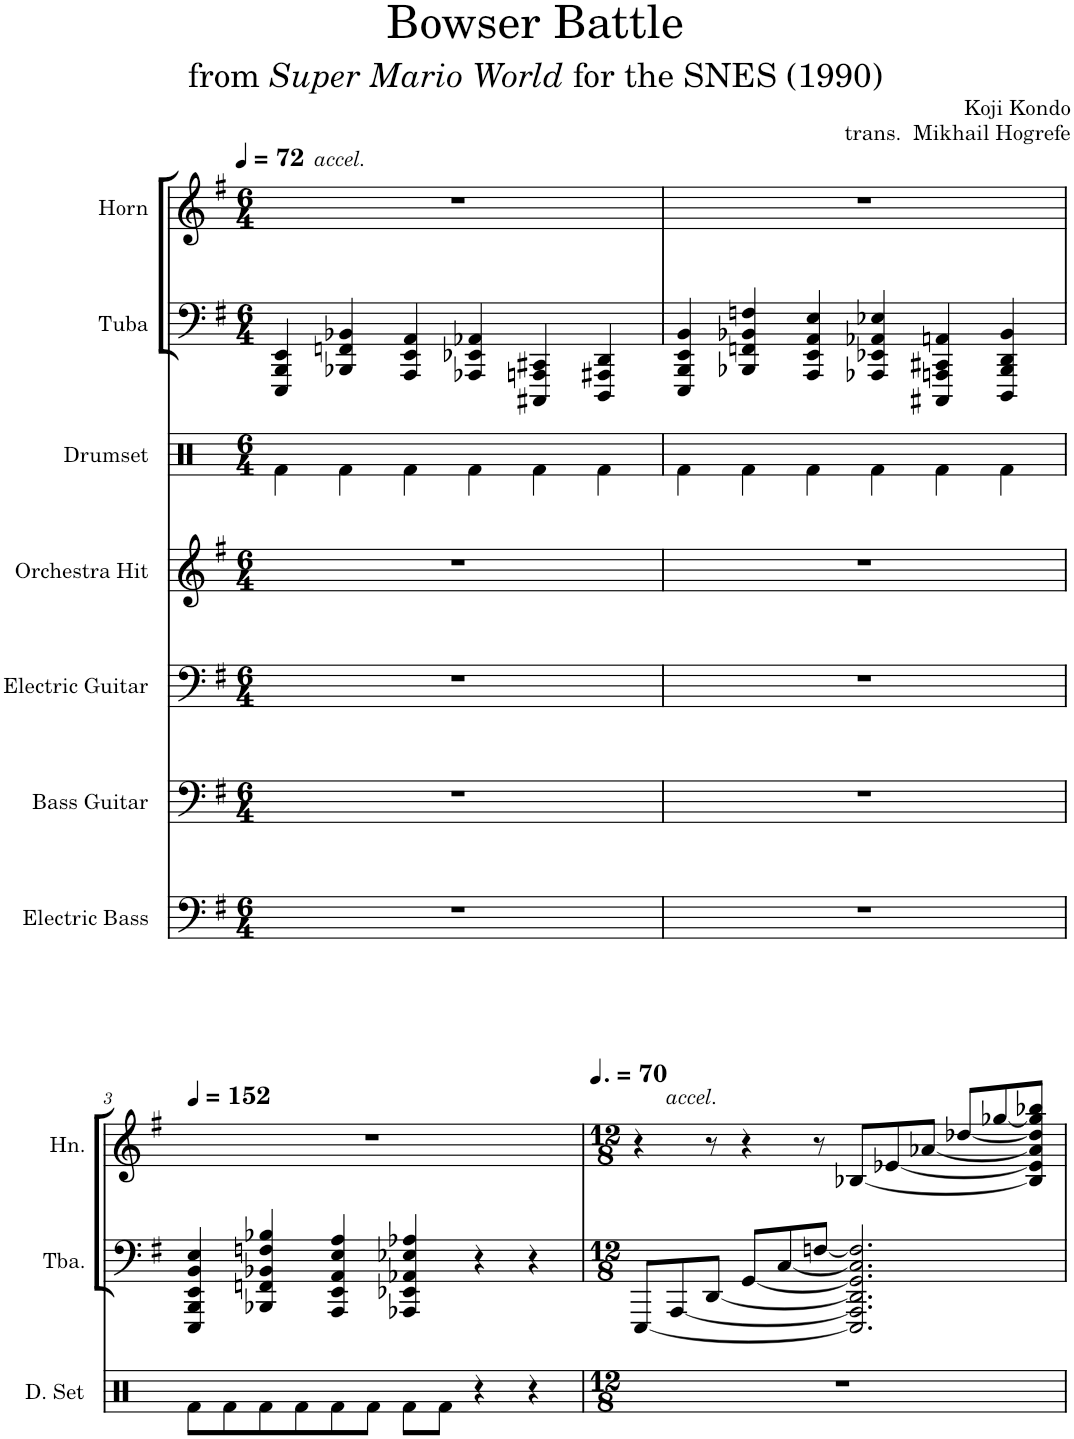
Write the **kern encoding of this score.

**kern	**kern	**kern	**kern	**kern	**kern	**kern
*part7	*part6	*part5	*part4	*part3	*part2	*part1
*staff7	*staff6	*staff5	*staff4	*staff3	*staff2	*staff1
*I"Electric Bass	*I"Bass Guitar	*I"Electric Guitar	*I"Orchestra Hit	*I"Drumset	*I"Tuba	*I"Horn
*I'El. B.	*I'B. Guit.	*I'El. Guit.	*I'Orch. H.	*I'D. Set	*I'Tba.	*I'Hn.
*clefF4	*clefF4	*clefF4	*clefG2	*clefX	*clefF4	*clefG2
*	*	*	*	*	*	*Trd4c7
*k[f#]	*k[f#]	*k[f#]	*k[f#]	*k[]	*k[f#]	*k[f#]
*M6/4	*M6/4	*M6/4	*M6/4	*M6/4	*M6/4	*M6/4
*MM72	*MM72	*MM72	*MM72	*MM72	*MM72	*MM72
=1	=1	=1	=1	=1	=1	=1
!	!	!	!	!	!	!LO:TX:a:i:t=accel.
1.r	1.r	1.r	1.r	4Rf\	4EEE/ 4BBB/ 4EE/	1.r
.	.	.	.	4Rf\	4BBB-X/ 4FFn/ 4BB-X/	.
.	.	.	.	4Rf\	4AAA/ 4EE/ 4AA/	.
.	.	.	.	4Rf\	4AAA-X/ 4EE-X/ 4AA-X/	.
.	.	.	.	4Rf\	4CCC#X/ 4AAAn/ 4CC#X/	.
.	.	.	.	4Rf\	4DDD/ 4AAA#X/ 4DD/	.
=2	=2	=2	=2	=2	=2	=2
1.r	1.r	1.r	1.r	4Rf\	4EEE/ 4BBB/ 4EE/ 4BB/	1.r
.	.	.	.	4Rf\	4BBB-X/ 4FFn/ 4BB-X/ 4Fn/	.
.	.	.	.	4Rf\	4AAA/ 4EE/ 4AA/ 4E/	.
.	.	.	.	4Rf\	4AAA-X/ 4EE-X/ 4AA-X/ 4E-X/	.
.	.	.	.	4Rf\	4CCC#X/ 4AAAn/ 4CC#X/ 4AAn/	.
.	.	.	.	4Rf\	4DDD/ 4BBB-/ 4DD/ 4BB-/	.
!!LO:LB:g=z
=3	=3	=3	=3	=3	=3	=3
*	*	*	*	*	*	*MM152
1.r	1.r	1.r	1.r	8Rf\L	4EEE/ 4BBB/ 4EE/ 4BB/ 4E/	1.r
.	.	.	.	8Rf\	.	.
.	.	.	.	8Rf\	4BBB-X/ 4FFn/ 4BB-X/ 4Fn/ 4B-X/	.
.	.	.	.	8Rf\	.	.
.	.	.	.	8Rf\	4AAA/ 4EE/ 4AA/ 4E/ 4A/	.
.	.	.	.	8Rf\J	.	.
.	.	.	.	8Rf\L	4AAA-X/ 4EE-X/ 4AA-X/ 4E-X/ 4A-X/	.
.	.	.	.	8Rf\J	.	.
.	.	.	.	4r	4r	.
.	.	.	.	4r	4r	.
=4	=4	=4	=4	=4	=4	=4
*M12/8	*M12/8	*M12/8	*M12/8	*M12/8	*M12/8	*M12/8
*	*	*	*	*	*	*MM105
!	!	!	!	!	!	!LO:TX:a:i:t=accel.
1.r	1.r	1.r	1.r	1.r	[8EEE/L	4r
.	.	.	.	.	[8AAA/	.
.	.	.	.	.	[8DD/J	8r
.	.	.	.	.	[8GG/L	4r
.	.	.	.	.	[8C/	.
.	.	.	.	.	[8Fn/J	8r
.	.	.	.	.	2.EEE/] 2.AAA/] 2.DD/] 2.GG/] 2.C/] 2.F/]	[<8B-X/L
.	.	.	.	.	.	[<8e-X/
.	.	.	.	.	.	[<8a-X/J
.	.	.	.	.	.	[<8dd-X/L
.	.	.	.	.	.	[8gg-X/
.	.	.	.	.	.	8B-/] 8e-/] 8a-/] 8dd-/] 8gg-/] 8bb-X/J
=	=	=	=	=	=	=
*-	*-	*-	*-	*-	*-	*-
